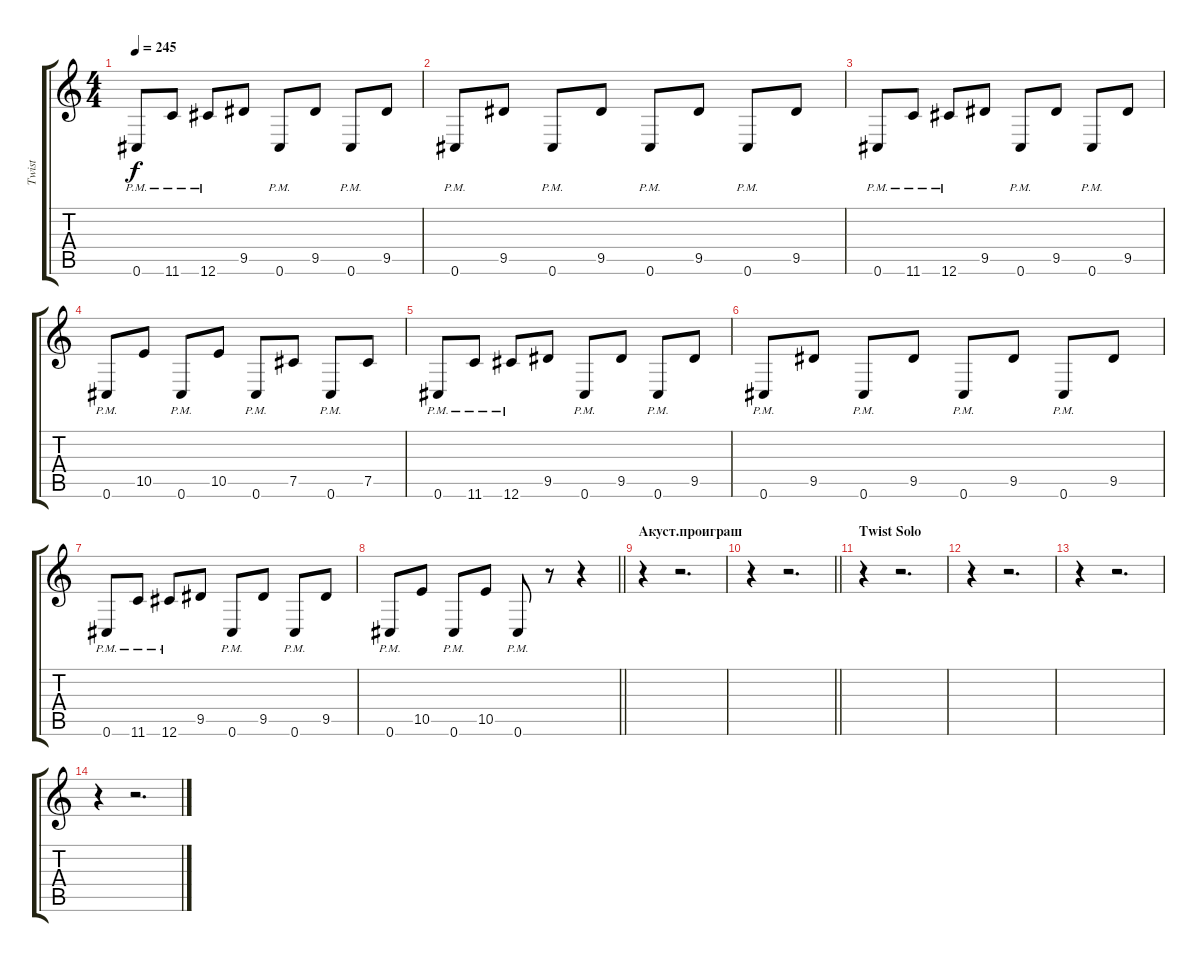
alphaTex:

\track ("Twist" "Twist") {instrument distortionguitar}
\staff {score tabs}
\tuning (Db4 Ab3 E3 B2 Gb2 Db2) {hide}
\ts (4 4)
\tempo 245
\clef g2
\ks c
0.6{pm}.8{dy f} 11.6{pm}.8 12.6{pm}.8 9.5.8 0.6{pm}.8 9.5.8 0.6{pm}.8 9.5.8 |
0.6{pm}.8 9.5.8 0.6{pm}.8 9.5.8 0.6{pm}.8 9.5.8 0.6{pm}.8 9.5.8 |
0.6{pm}.8 11.6{pm}.8 12.6{pm}.8 9.5.8 0.6{pm}.8 9.5.8 0.6{pm}.8 9.5.8 |
0.6{pm}.8 10.5.8 0.6{pm}.8 10.5.8 0.6{pm}.8 7.5.8 0.6{pm}.8 7.5.8 |
0.6{pm}.8 11.6{pm}.8 12.6{pm}.8 9.5.8 0.6{pm}.8 9.5.8 0.6{pm}.8 9.5.8 |
0.6{pm}.8 9.5.8 0.6{pm}.8 9.5.8 0.6{pm}.8 9.5.8 0.6{pm}.8 9.5.8 |
0.6{pm}.8 11.6{pm}.8 12.6{pm}.8 9.5.8 0.6{pm}.8 9.5.8 0.6{pm}.8 9.5.8 |
\barLineRight lightlight
0.6{pm}.8 10.5.8 0.6{pm}.8 10.5.8 0.6{pm}.8 r.8 r.4 |
\section ("" "Акуст.проиграш")
r.4 r.2{d} |
\barLineRight lightlight
r.4 r.2{d} |
\section ("" "Twist Solo")
r.4 r.2{d} |
r.4 r.2{d} |
r.4 r.2{d} |
r.4 r.2{d}
